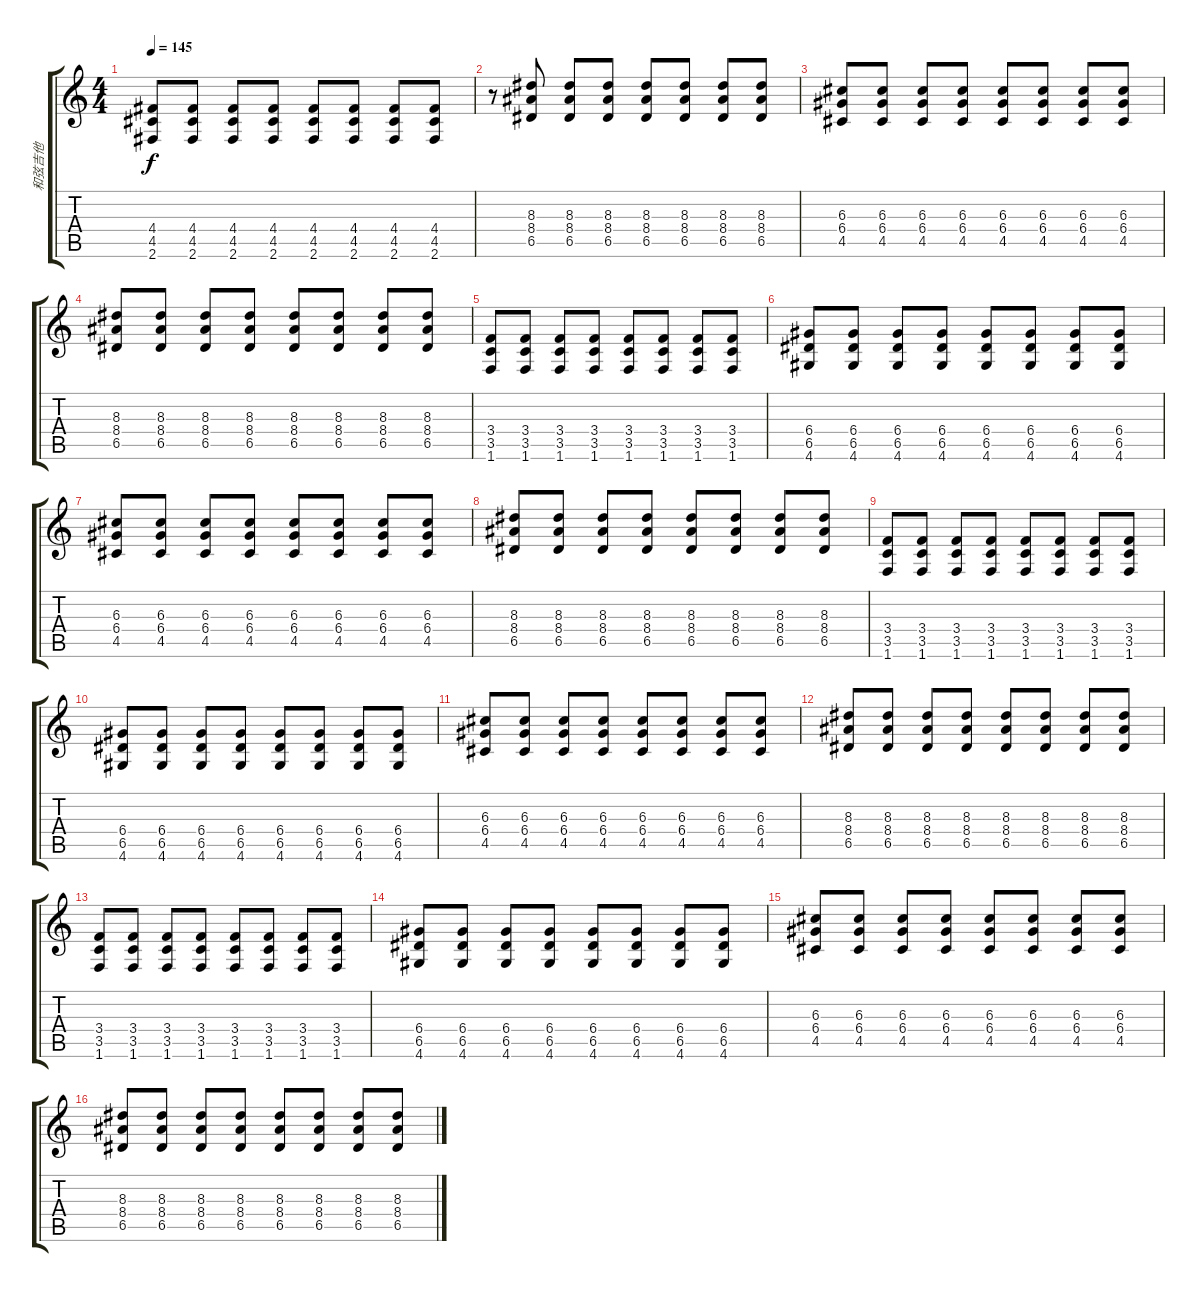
\track ("和弦吉他" "和弦吉他") {instrument acousticguitarnylon}
\staff {score tabs}
\tuning (E4 B3 G3 D3 A2 E2) {hide}
\ts (4 4)
\tempo 145
\clef g2
\ks c
(4.4 4.5 2.6).8{dy f} (4.4 4.5 2.6).8 (4.4 4.5 2.6).8 (4.4 4.5 2.6).8 (4.4 4.5 2.6).8 (4.4 4.5 2.6).8 (4.4 4.5 2.6).8 (4.4 4.5 2.6).8 |
r.8 (8.3 8.4 6.5).8 (8.3 8.4 6.5).8 (8.3 8.4 6.5).8 (8.3 8.4 6.5).8 (8.3 8.4 6.5).8 (8.3 8.4 6.5).8 (8.3 8.4 6.5).8 |
(6.3 6.4 4.5).8 (6.3 6.4 4.5).8 (6.3 6.4 4.5).8 (6.3 6.4 4.5).8 (6.3 6.4 4.5).8 (6.3 6.4 4.5).8 (6.3 6.4 4.5).8 (6.3 6.4 4.5).8 |
(8.3 8.4 6.5).8 (8.3 8.4 6.5).8 (8.3 8.4 6.5).8 (8.3 8.4 6.5).8 (8.3 8.4 6.5).8 (8.3 8.4 6.5).8 (8.3 8.4 6.5).8 (8.3 8.4 6.5).8 |
(3.4 3.5 1.6).8 (3.4 3.5 1.6).8 (3.4 3.5 1.6).8 (3.4 3.5 1.6).8 (3.4 3.5 1.6).8 (3.4 3.5 1.6).8 (3.4 3.5 1.6).8 (3.4 3.5 1.6).8 |
(6.4 6.5 4.6).8 (6.4 6.5 4.6).8 (6.4 6.5 4.6).8 (6.4 6.5 4.6).8 (6.4 6.5 4.6).8 (6.4 6.5 4.6).8 (6.4 6.5 4.6).8 (6.4 6.5 4.6).8 |
(6.3 6.4 4.5).8 (6.3 6.4 4.5).8 (6.3 6.4 4.5).8 (6.3 6.4 4.5).8 (6.3 6.4 4.5).8 (6.3 6.4 4.5).8 (6.3 6.4 4.5).8 (6.3 6.4 4.5).8 |
(8.3 8.4 6.5).8 (8.3 8.4 6.5).8 (8.3 8.4 6.5).8 (8.3 8.4 6.5).8 (8.3 8.4 6.5).8 (8.3 8.4 6.5).8 (8.3 8.4 6.5).8 (8.3 8.4 6.5).8 |
(3.4 3.5 1.6).8 (3.4 3.5 1.6).8 (3.4 3.5 1.6).8 (3.4 3.5 1.6).8 (3.4 3.5 1.6).8 (3.4 3.5 1.6).8 (3.4 3.5 1.6).8 (3.4 3.5 1.6).8 |
(6.4 6.5 4.6).8 (6.4 6.5 4.6).8 (6.4 6.5 4.6).8 (6.4 6.5 4.6).8 (6.4 6.5 4.6).8 (6.4 6.5 4.6).8 (6.4 6.5 4.6).8 (6.4 6.5 4.6).8 |
(6.3 6.4 4.5).8 (6.3 6.4 4.5).8 (6.3 6.4 4.5).8 (6.3 6.4 4.5).8 (6.3 6.4 4.5).8 (6.3 6.4 4.5).8 (6.3 6.4 4.5).8 (6.3 6.4 4.5).8 |
(8.3 8.4 6.5).8 (8.3 8.4 6.5).8 (8.3 8.4 6.5).8 (8.3 8.4 6.5).8 (8.3 8.4 6.5).8 (8.3 8.4 6.5).8 (8.3 8.4 6.5).8 (8.3 8.4 6.5).8 |
(3.4 3.5 1.6).8 (3.4 3.5 1.6).8 (3.4 3.5 1.6).8 (3.4 3.5 1.6).8 (3.4 3.5 1.6).8 (3.4 3.5 1.6).8 (3.4 3.5 1.6).8 (3.4 3.5 1.6).8 |
(6.4 6.5 4.6).8 (6.4 6.5 4.6).8 (6.4 6.5 4.6).8 (6.4 6.5 4.6).8 (6.4 6.5 4.6).8 (6.4 6.5 4.6).8 (6.4 6.5 4.6).8 (6.4 6.5 4.6).8 |
(6.3 6.4 4.5).8 (6.3 6.4 4.5).8 (6.3 6.4 4.5).8 (6.3 6.4 4.5).8 (6.3 6.4 4.5).8 (6.3 6.4 4.5).8 (6.3 6.4 4.5).8 (6.3 6.4 4.5).8 |
(8.3 8.4 6.5).8 (8.3 8.4 6.5).8 (8.3 8.4 6.5).8 (8.3 8.4 6.5).8 (8.3 8.4 6.5).8 (8.3 8.4 6.5).8 (8.3 8.4 6.5).8 (8.3 8.4 6.5).8
